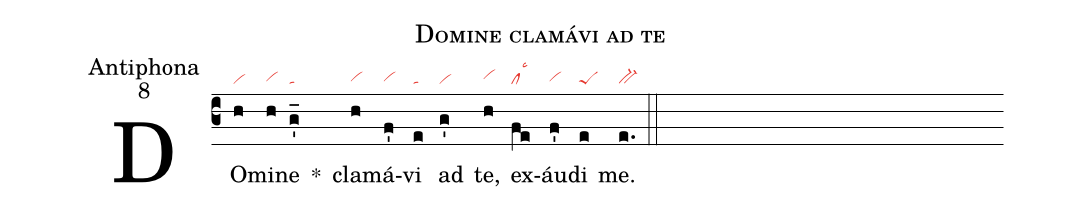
name:Domine clamávi ad te;
office-part:Antiphona;
mode:8;
nabc-lines:1;
%%
(c3)
DO(h|vi)mi(h|vihg)ne(g'_|ta) *()
cla(h|vihg)má(f'|vihg)vi(e|ta) ad(g'|vi) te,(h|vihh) ex(fe|cllsc3)áu(f'|vihg)di(e|peS) me.(e.|bv-) (::)
